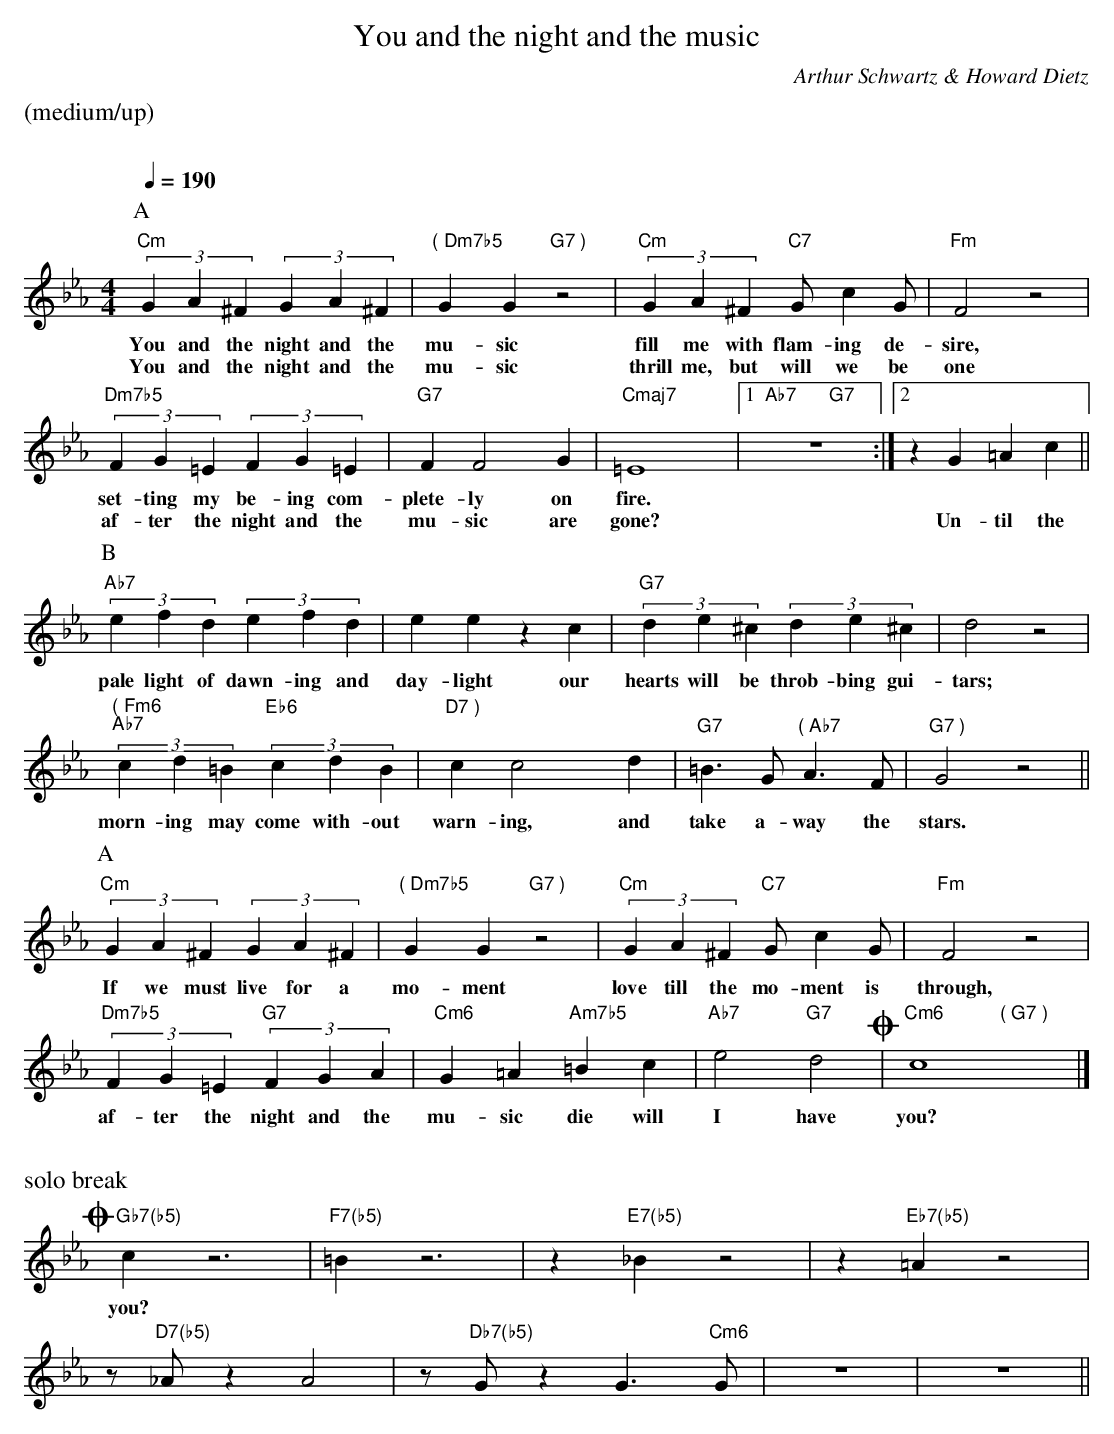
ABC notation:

X:1
T:You and the night and the music
M:4/4
L:1/4
C:Arthur Schwartz & Howard Dietz
Q:1/4=190
K:Cm
%%staves (chords melody)
%%text (medium/up)
%%vskip 20
P:A
V:chords
"Cm"x2 x2 | "( Dm7b5"x2 "G7 )"x2 | "Cm"x2 "C7"x2 | "Fm"x2 x2 |
"Dm7b5"x2 x2 | "G7"x2 x2 | "Cmaj7"x2 x2 |[1 "Ab7"x2 "G7"x2 :|[2 x2 x2 ||
V:melody
(3GA^F (3GA^F | GG z2 | (3GA^F G/cG/ | F2 z2 |
w:You and the night and the mu-sic fill me with flam-ing de-sire,
w:You and the night and the mu-sic thrill me, but will we be one
(3FG=E (3FG=E | FF2G | =E4 | z4 :| zG=Ac ||
w:set-ting my be-ing com-plete-ly on fire.***
w:af-ter the night and the mu-sic are gone? Un-til the
P:B
V:chords
"Ab7"x2 x2 | x2 x2 | "G7"x2 x2 | x2 x2 |
"( Fm6" "Ab7"x2 "Eb6" " "x2 | "D7 )" " "x2 x2 | "G7"x2 "( Ab7"x2 | "G7 )"x2 x2 ||
V:melody
(3efd (3efd | eezc | (3de^c (3de^c | d2 z2 |
w:pale light of dawn-ing and day-light our hearts will be throb-bing gui-tars;
(3cd=B (3cdB | cc2d | =B>GA>F | G2z2 ||
w:morn-ing may come with-out warn-ing, and take a-way the stars.
P:A
V:chords
"Cm"x2 x2 | "( Dm7b5"x2 "G7 )"x2 | "Cm"x2 "C7"x2 | "Fm"x2 x2 |
"Dm7b5"x2 "G7"x2 | "Cm6"x2 "Am7b5"x2 | "Ab7"x2 "G7"x2!coda! | "Cm6"x2 "( G7 )"x2 |]
V:melody
(3GA^F (3GA^F | GG z2 | (3GA^F G/cG/ | F2 z2 |
w:If we must live for a mo-ment love till the mo-ment is through,
(3FG=E (3FGA | G=A=Bc | e2 d2 | c4 |]
w:af-ter the night and the mu-sic die will I have you?
%%vskip 20
%%text solo break
V:chords
O[|]"Gb7(b5)"cz3 | "F7(b5)"=Bz3 | z"E7(b5)"_Bz2 | z"Eb7(b5)"=Az2 |
w:you? ***
z/"D7(b5)"_A/zA2 | z/"Db7(b5)"G/zG>"Cm6"G | z4 | z4 ||
